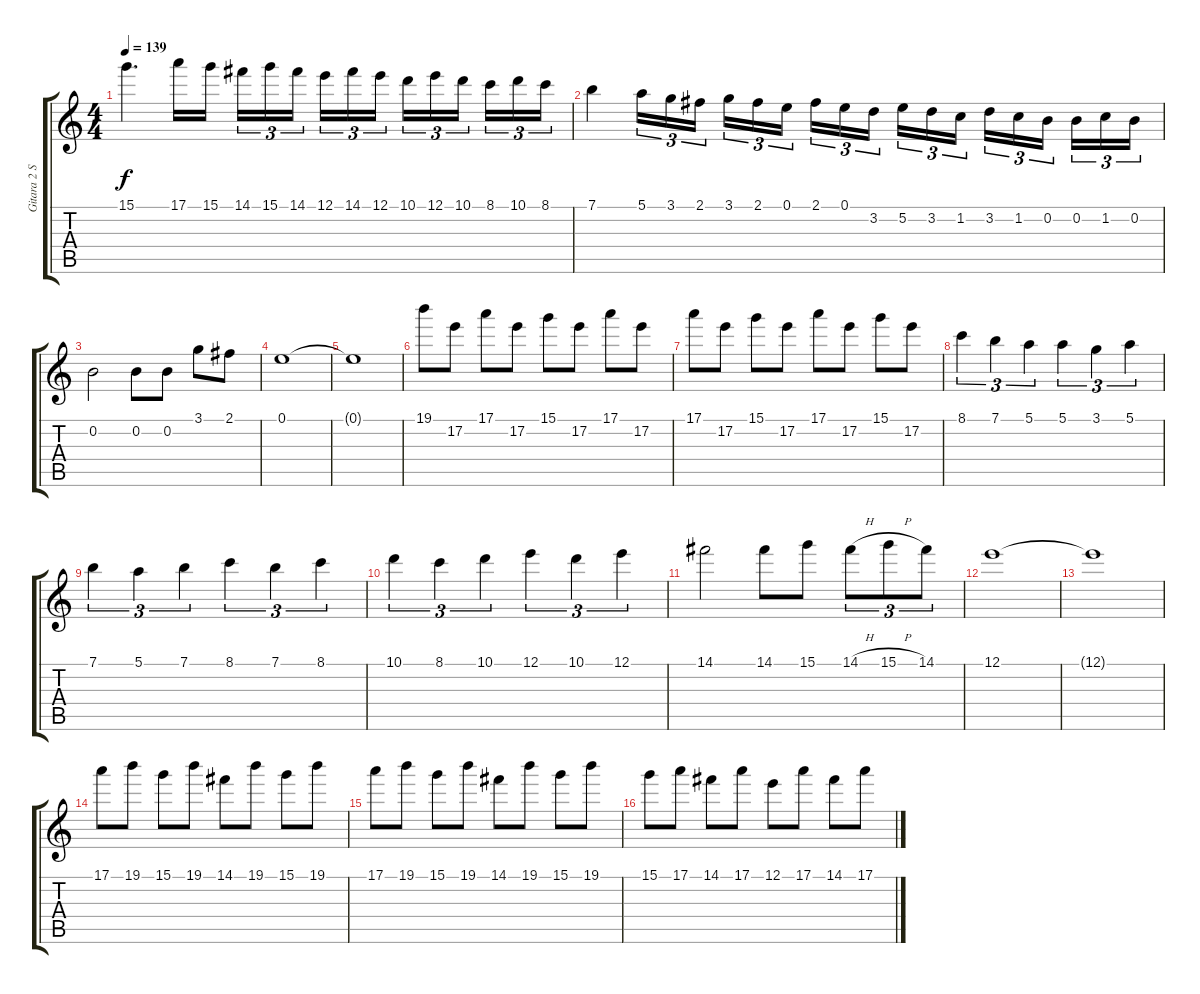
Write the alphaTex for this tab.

\track ("Gitara 2 Solo" "Gitara 2 S") {instrument overdrivenguitar}
\staff {score tabs}
\tuning (E4 B3 G3 D3 A2 E2) {hide}
\ts (4 4)
\tempo 139
\clef g2
\ks c
15.1.4{d dy f} 17.1.16 15.1.16 14.1.16{tu (3 2)} 15.1.16{tu (3 2)} 14.1.16{tu (3 2)} 12.1.16{tu (3 2)} 14.1.16{tu (3 2)} 12.1.16{tu (3 2)} 10.1.16{tu (3 2)} 12.1.16{tu (3 2)} 10.1.16{tu (3 2)} 8.1.16{tu (3 2)} 10.1.16{tu (3 2)} 8.1.16{tu (3 2)} |
7.1.4 5.1.16{tu (3 2)} 3.1.16{tu (3 2)} 2.1.16{tu (3 2)} 3.1.16{tu (3 2)} 2.1.16{tu (3 2)} 0.1.16{tu (3 2)} 2.1.16{tu (3 2)} 0.1.16{tu (3 2)} 3.2.16{tu (3 2)} 5.2.16{tu (3 2)} 3.2.16{tu (3 2)} 1.2.16{tu (3 2)} 3.2.16{tu (3 2)} 1.2.16{tu (3 2)} 0.2.16{tu (3 2)} 0.2.16{tu (3 2)} 1.2.16{tu (3 2)} 0.2.16{tu (3 2)} |
0.2.2 0.2.8 0.2.8 3.1.8 2.1.8 |
0.1.1 |
0.1{t}.1 |
19.1.8 17.2.8 17.1.8 17.2.8 15.1.8 17.2.8 17.1.8 17.2.8 |
17.1.8 17.2.8 15.1.8 17.2.8 17.1.8 17.2.8 15.1.8 17.2.8 |
8.1.4{tu (3 2)} 7.1.4{tu (3 2)} 5.1.4{tu (3 2)} 5.1.4{tu (3 2)} 3.1.4{tu (3 2)} 5.1.4{tu (3 2)} |
7.1.4{tu (3 2)} 5.1.4{tu (3 2)} 7.1.4{tu (3 2)} 8.1.4{tu (3 2)} 7.1.4{tu (3 2)} 8.1.4{tu (3 2)} |
10.1.4{tu (3 2)} 8.1.4{tu (3 2)} 10.1.4{tu (3 2)} 12.1.4{tu (3 2)} 10.1.4{tu (3 2)} 12.1.4{tu (3 2)} |
14.1.2 14.1.8 15.1.8 14.1{h}.8{tu (3 2)} 15.1{h}.8{tu (3 2)} 14.1.8{tu (3 2)} |
12.1.1 |
12.1{t}.1 |
17.1.8 19.1.8 15.1.8 19.1.8 14.1.8 19.1.8 15.1.8 19.1.8 |
17.1.8 19.1.8 15.1.8 19.1.8 14.1.8 19.1.8 15.1.8 19.1.8 |
15.1.8 17.1.8 14.1.8 17.1.8 12.1.8 17.1.8 14.1.8 17.1.8
